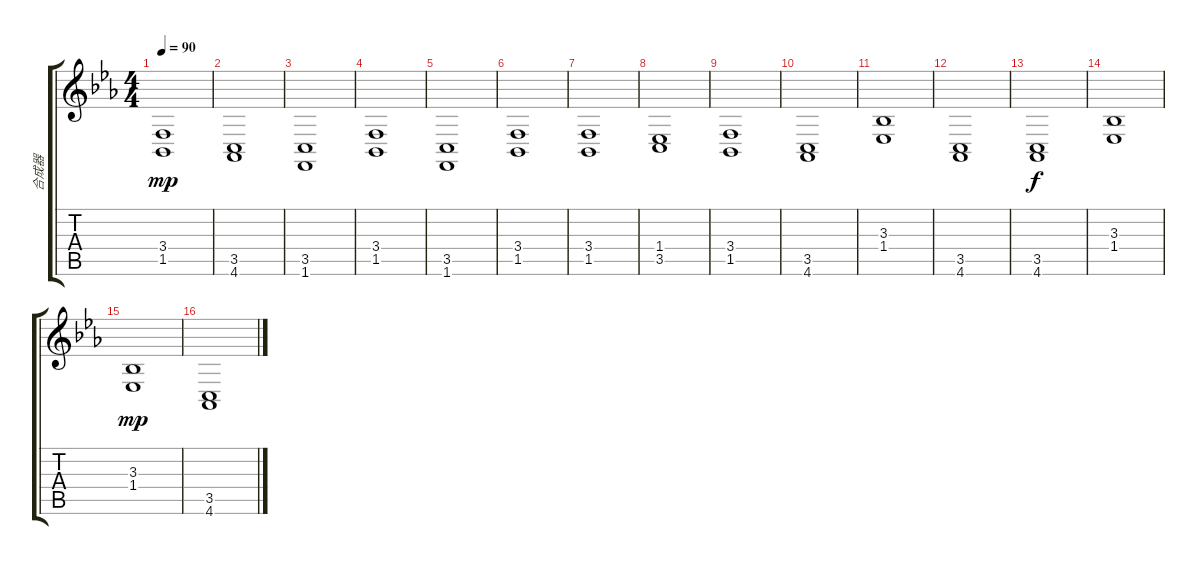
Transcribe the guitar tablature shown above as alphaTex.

\track ("合成器" "合成器") {instrument pad2warm}
\staff {score tabs}
\tuning (E4 B3 G3 D3 A2 E2) {hide}
\ts (4 4)
\tempo 90
\clef g2
\ks eb
(3.4 1.5).1{dy mp} |
(3.5 4.6).1 |
(3.5 1.6).1 |
(3.4 1.5).1 |
(3.5 1.6).1 |
(3.4 1.5).1 |
(3.4 1.5).1 |
(1.4 3.5).1 |
(3.4 1.5).1 |
(3.5 4.6).1 |
(3.3 1.4).1 |
(3.5 4.6).1 |
(3.5 4.6).1{dy f} |
(3.3 1.4).1 |
(3.3 1.4).1{dy mp} |
(3.5 4.6).1
